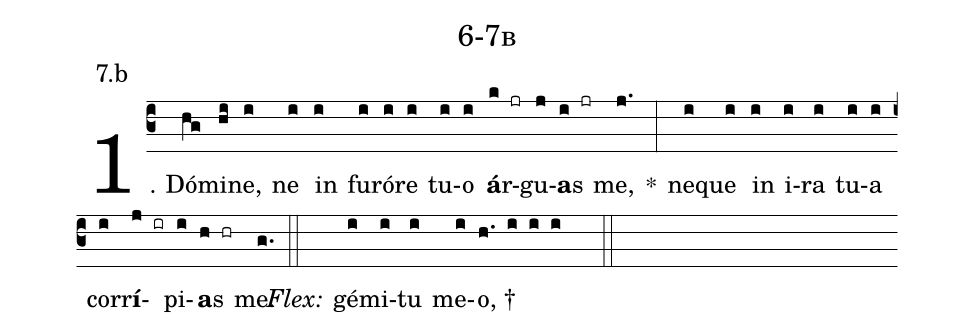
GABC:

name: 6-7b;
annotation: 7.b;
%%
(c3)1. Dó(hg)mi(hi)ne,(i) ne(i) in(i) fu(i)ró(i)re(i) tu(i)o(i) <b>á</b>r(k jr)gu(j)<b>a</b>s(i jr) me,(j.) *(:) ne(i)que(i) in(i) i(i)ra(i) tu(i)a(i) cor(i)r<b>í</b>(j ir)pi(i)<b>a</b>s(h hr) me.(g.) (::)
<i>Flex:</i>()  gé(i)mi(i)tu(i) me(i)o, †(h. i i i  ::)
